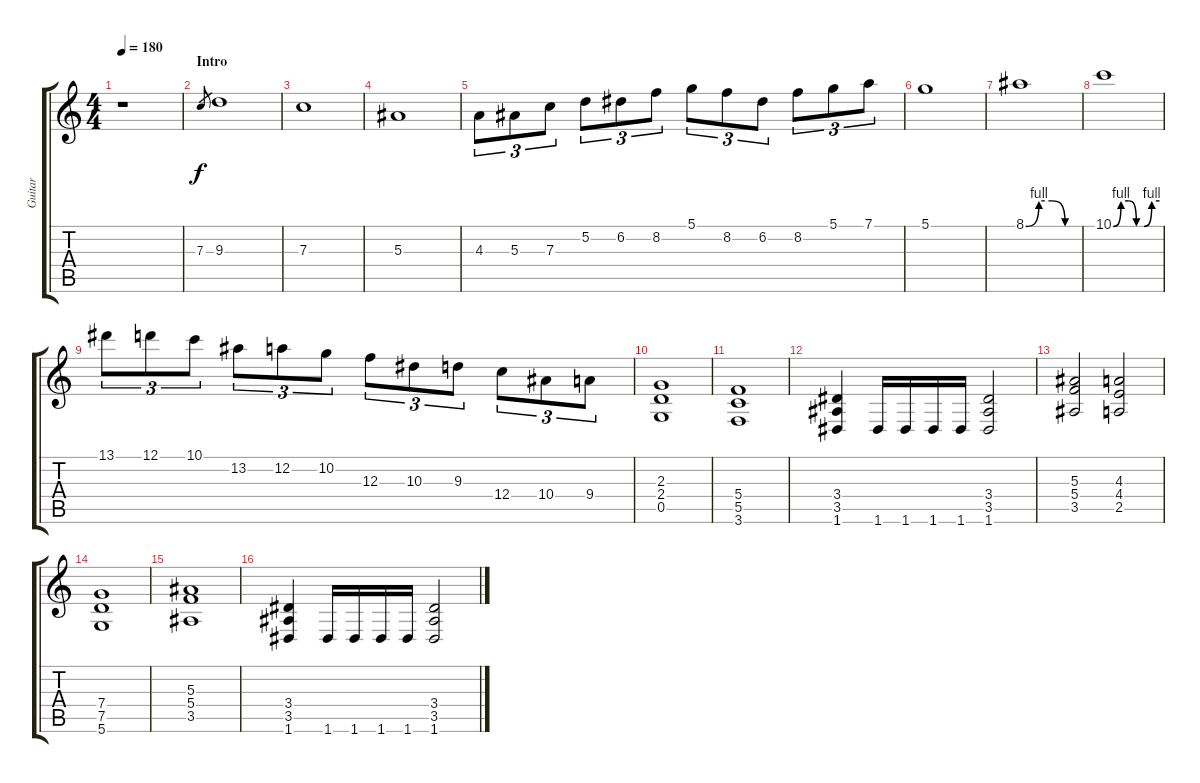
\track ("Guitar" "Guitar") {instrument distortionguitar}
\staff {score tabs}
\tuning (D4 A3 F3 C3 G2 D2) {hide}
\ts (4 4)
\tempo 180
\clef g2
\ks c
r.1{dy f} |
\section ("" "Intro")
7.3.8{gr} 9.3.1 |
7.3.1 |
5.3.1 |
4.3.8{tu (3 2)} 5.3.8{tu (3 2)} 7.3.8{tu (3 2)} 5.2.8{tu (3 2)} 6.2.8{tu (3 2)} 8.2.8{tu (3 2)} 5.1.8{tu (3 2)} 8.2.8{tu (3 2)} 6.2.8{tu (3 2)} 8.2.8{tu (3 2)} 5.1.8{tu (3 2)} 7.1.8{tu (3 2)} |
5.1.1 |
8.1{be (custom 0 0 15 4 30 4 45 0 60 0)}.1 |
10.1{be (custom 0 0 10 4 20 4 30 0 40 0 50 4 60 4)}.1 |
13.1.8{tu (3 2)} 12.1.8{tu (3 2)} 10.1.8{tu (3 2)} 13.2.8{tu (3 2)} 12.2.8{tu (3 2)} 10.2.8{tu (3 2)} 12.3.8{tu (3 2)} 10.3.8{tu (3 2)} 9.3.8{tu (3 2)} 12.4.8{tu (3 2)} 10.4.8{tu (3 2)} 9.4.8{tu (3 2)} |
(2.3 2.4 0.5).1 |
(5.4 5.5 3.6).1 |
(3.4 3.5 1.6).4 1.6.16 1.6.16 1.6.16 1.6.16 (3.4 3.5 1.6).2 |
(5.3 5.4 3.5).2 (4.3 4.4 2.5).2 |
(7.4 7.5 5.6).1 |
(5.3 5.4 3.5).1 |
(3.4 3.5 1.6).4 1.6.16 1.6.16 1.6.16 1.6.16 (3.4 3.5 1.6).2
